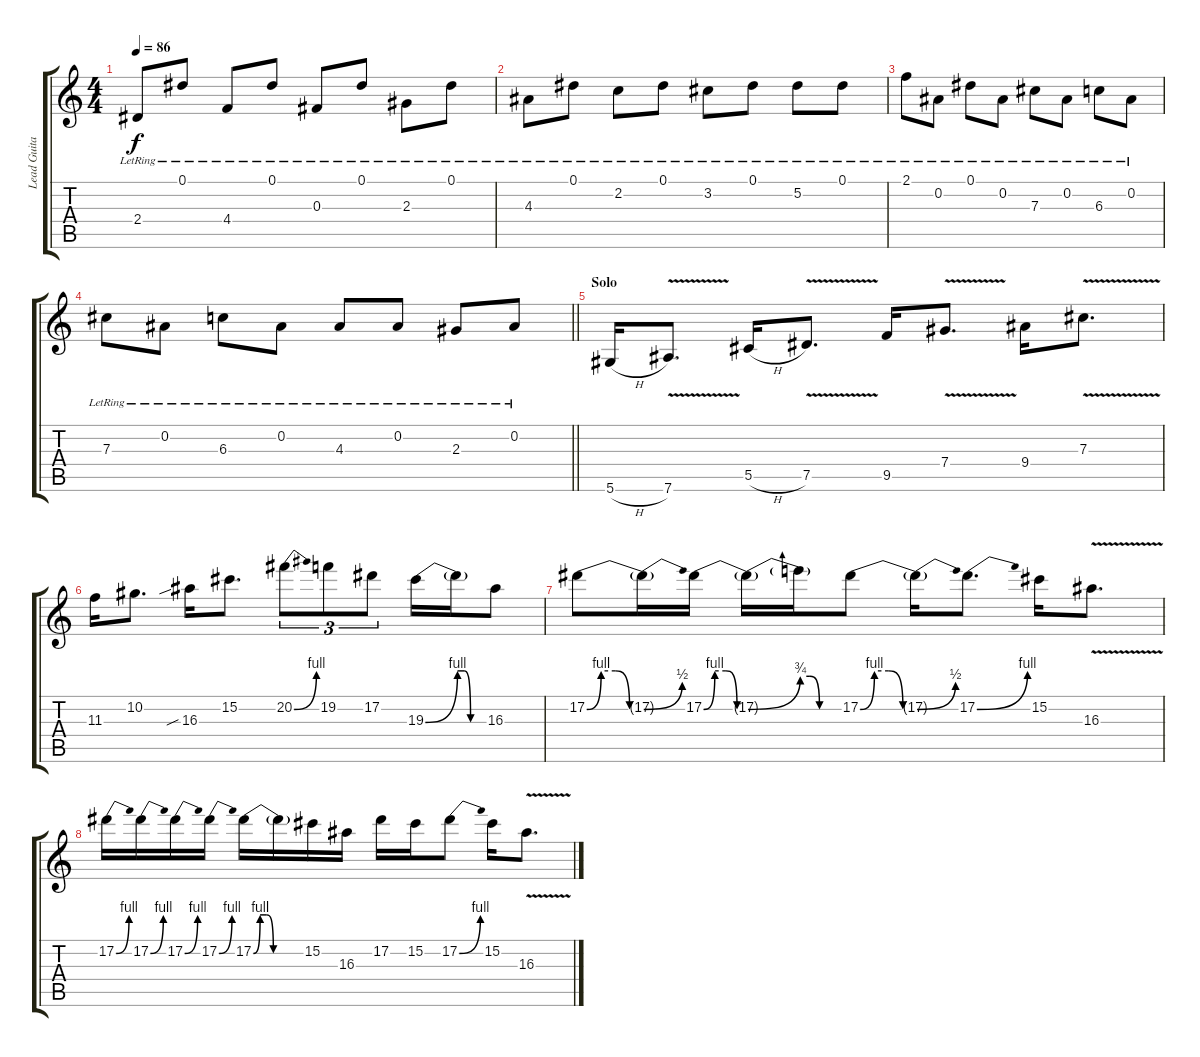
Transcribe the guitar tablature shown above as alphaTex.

\track ("Lead Guitar" "Lead Guita") {instrument distortionguitar}
\staff {score tabs}
\tuning (Eb4 Bb3 Gb3 Db3 Ab2 Eb2) {hide}
\ts (4 4)
\tempo 86
\clef g2
\ks c
2.4{lr}.8{dy f} 0.1{lr}.8 4.4{lr}.8 0.1{lr}.8 0.3{lr}.8 0.1{lr}.8 2.3{lr}.8 0.1{lr}.8 |
4.3{lr}.8 0.1{lr}.8 2.2{lr}.8 0.1{lr}.8 3.2{lr}.8 0.1{lr}.8 5.2{lr}.8 0.1{lr}.8 |
2.1{lr}.8 0.2{lr}.8 0.1{lr}.8 0.2{lr}.8 7.3{lr}.8 0.2{lr}.8 6.3{lr}.8 0.2{lr}.8 |
\barLineRight lightlight
7.3{lr}.8 0.2{lr}.8 6.3{lr}.8 0.2{lr}.8 4.3{lr}.8 0.2{lr}.8 2.3{lr}.8 0.2{lr}.8 |
\section ("" "Solo")
5.6{h}.16 7.6{v}.8{d} 5.5{h}.16 7.5{v}.8{d} 9.5.16 7.4{v}.8{d} 9.4.16 7.3{v}.8{d} |
11.3.16 10.2.8{d} 16.3{sib}.16 15.2.8{d} 20.2{be (bend 0 0 60 4)}.8{tu (3 2)} 19.2.8{tu (3 2)} 17.2.8{tu (3 2)} 19.3{be (bend 0 0 60 4)}.16 19.3{be (custom 0 4 15 4 30 0 60 0) t}.16 16.3.8 |
17.2{be (custom 0 0 15 4 30 4 45 0 60 0)}.8 17.2{be (bend 0 0 60 2) t}.16 17.2{be (custom 0 0 15 4 30 4 45 0 60 0)}.16 17.2{be (bend 0 0 60 3) t}.16 17.2{be (custom 0 3 15 3 30 0 60 0) t}.16 17.2{be (custom 0 0 15 4 30 4 45 0 60 0)}.8 17.2{be (bend 0 0 60 2) t}.16 17.2{be (bend 0 0 60 4)}.8{d} 15.2.16 16.3{v}.8{d} |
17.2{be (bend 0 0 60 4)}.16 17.2{be (bend 0 0 60 4)}.16 17.2{be (bend 0 0 60 4)}.16 17.2{be (bend 0 0 60 4)}.16 17.2{be (custom 0 0 15 4 30 4 45 0 60 0)}.16 17.2{be (hold 0 0 60 0) t}.16 15.2.16 16.3.16 17.2.16 15.2.16 17.2{be (bend 0 0 60 4)}.8 15.2.16 16.3{v}.8{d}
